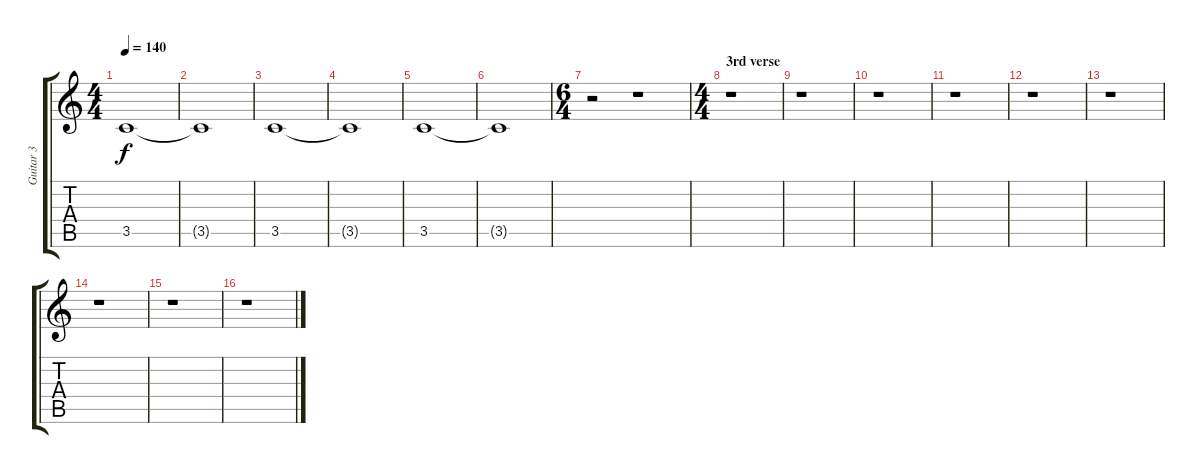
\track ("Guitar 3" "Guitar 3") {instrument electricguitarclean}
\staff {score tabs}
\tuning (E4 B3 G3 D3 A2 E2) {hide}
\ts (4 4)
\tempo 140
\clef g2
\ks c
3.5.1{dy f} |
3.5{t}.1 |
3.5.1 |
3.5{t}.1 |
3.5.1 |
3.5{t}.1 |
\ts (6 4)
r.2{volume 16} r.1 |
\ts (4 4)
\section ("" "3rd verse")
r.1 |
r.1 |
r.1 |
r.1 |
r.1 |
r.1 |
r.1 |
r.1 |
r.1
